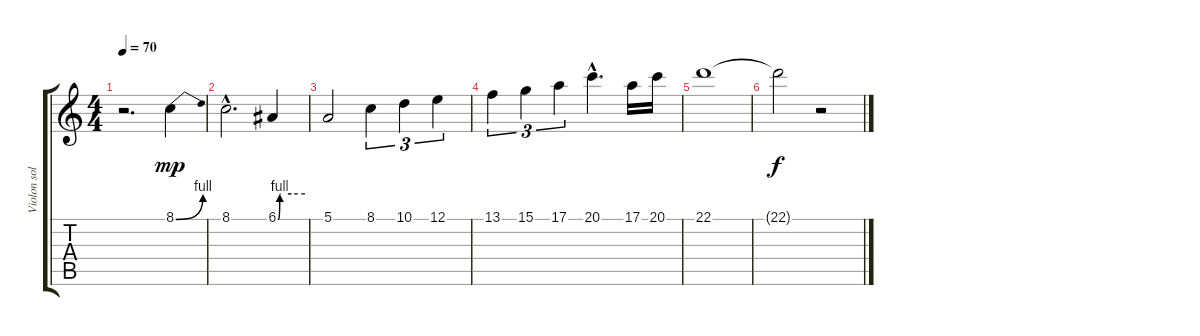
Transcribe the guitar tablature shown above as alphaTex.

\track ("Violon solo" "Violon sol") {instrument violin}
\staff {score tabs}
\tuning (E4 B3 G3 D3 A2 E2) {hide}
\ts (4 4)
\tempo 70
\clef g2
\ks c
r.2{d dy f} 8.1{be (bend 0 0 60 4)}.4{dy mp} |
8.1{hac}.2{d} 6.1{be (custom 0 0 4 4 6 4 30 4 60 4)}.4 |
5.1.2 8.1.4{tu (3 2)} 10.1.4{tu (3 2)} 12.1.4{tu (3 2)} |
13.1.4{tu (3 2)} 15.1.4{tu (3 2)} 17.1.4{tu (3 2)} 20.1{hac}.4{d} 17.1.16 20.1.16 |
22.1.1{volume 7} |
22.1{t}.2{dy f volume 4} r.2
